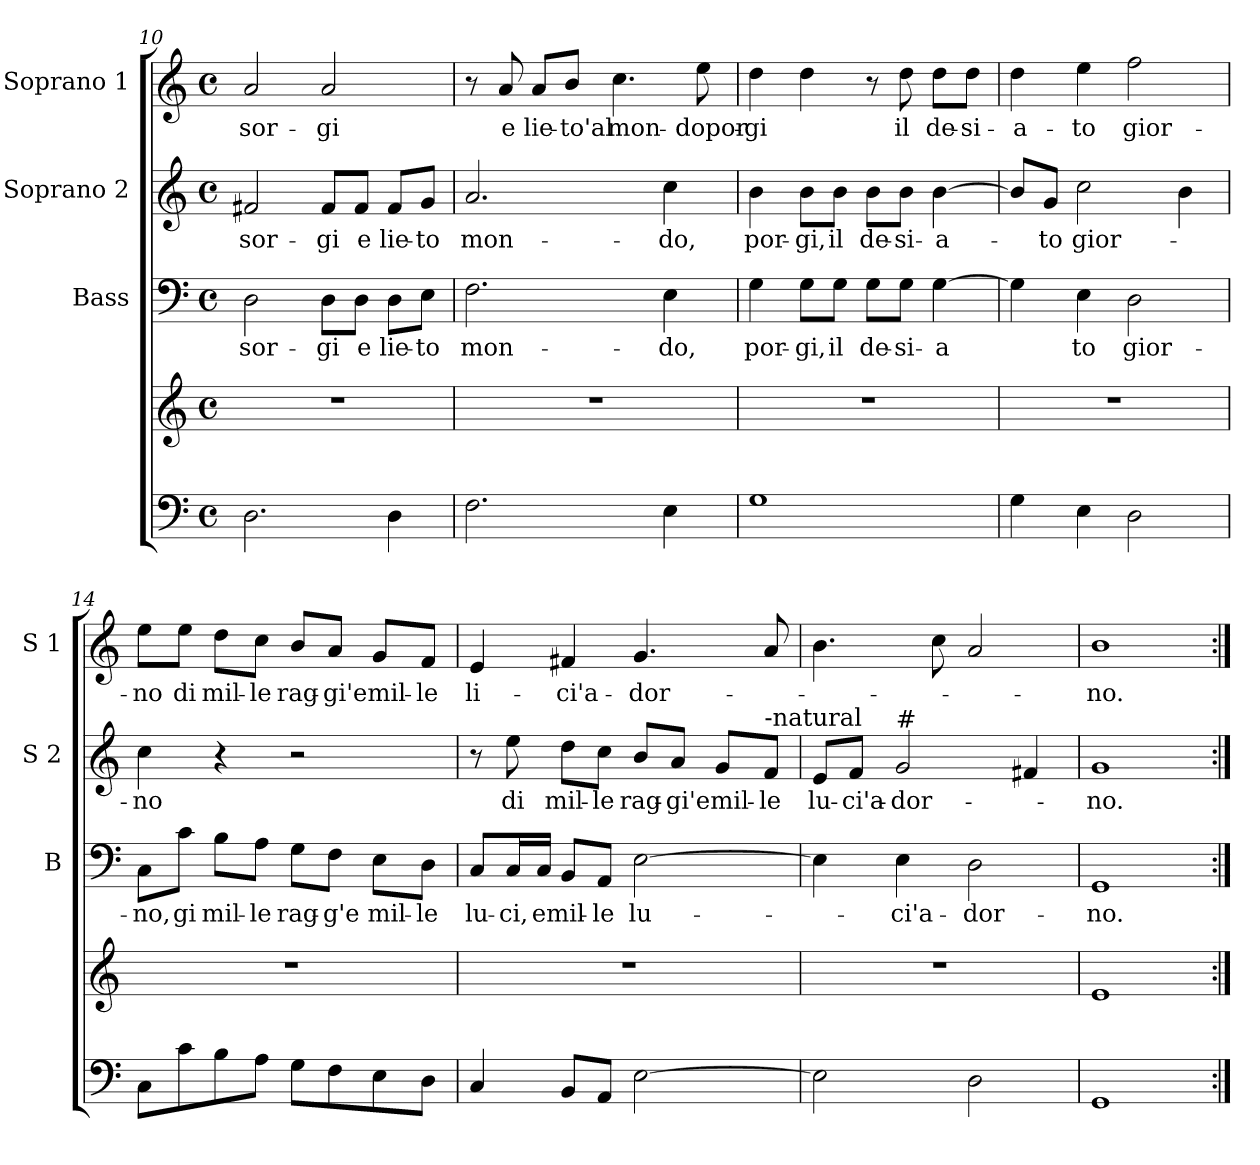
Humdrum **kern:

**kern	**kern	**kern	**text	**kern	**text	**kern	**text
*part4	*part4	*part3	*part3	*part2	*part2	*part1	*part1
*staff5	*staff4	*staff3	*staff3	*staff2	*staff2	*staff1	*staff1
*	*	*I"Bass	*	*I"Soprano 2	*	*I"Soprano 1	*
*	*	*I'B	*	*I'S 2	*	*I'S 1	*
!!LO:PB:g=z
*clefF4	*clefG2	*clefF4	*	*clefG2	*	*clefG2	*
*k[]	*k[]	*k[]	*	*k[]	*	*k[]	*
*C:	*C:	*C:	*	*C:	*	*C:	*
*M4/4	*M4/4	*M4/4	*	*M4/4	*	*M4/4	*
*met(c)	*met(c)	*met(c)	*	*met(c)	*	*met(c)	*
=10	=10	=10	=10	=10	=10	=10	=10
!	!	!	!LO:LY:b	!	!LO:LY:b	!	!LO:LY:b
2.D\	1r	2D\	sor-	2f#X/	sor-	2a/	sor-
!	!	!	!LO:LY:b	!	!LO:LY:b	!	!LO:LY:b
.	.	8D\L	-gi	8f#/L	-gi	2a/	-gi
!	!	!	!LO:LY:b	!	!LO:LY:b	!	!
.	.	8D\J	e	8f#/J	e	.	.
!	!	!	!LO:LY:b	!	!LO:LY:b	!	!
4D\	.	8D\L	lie-	8f#/L	lie-	.	.
!	!	!	!LO:LY:b	!	!LO:LY:b	!	!
.	.	8E\J	-to	8g/J	-to	.	.
=11	=11	=11	=11	=11	=11	=11	=11
!	!	!	!LO:LY:b	!	!LO:LY:b	!	!
2.F\	1r	2.F\	mon-	2.a/	mon-	8r	.
!	!	!	!	!	!	!	!LO:LY:b
.	.	.	.	.	.	8a/	e
!	!	!	!	!	!	!	!LO:LY:b
.	.	.	.	.	.	8a/L	lie-
!	!	!	!	!	!	!	!LO:LY:b
.	.	.	.	.	.	8b/J	-to'al
!	!	!	!	!	!	!	!LO:LY:b
.	.	.	.	.	.	4.cc\	mon-
!	!	!	!LO:LY:b	!	!LO:LY:b	!	!
4E\	.	4E\	-do,	4cc\	-do,	.	.
!	!	!	!	!	!	!	!LO:LY:b
.	.	.	.	.	.	8ee\	-dopor-
=12	=12	=12	=12	=12	=12	=12	=12
!	!	!	!LO:LY:b	!	!LO:LY:b	!	!LO:LY:b
1G	1r	4G\	por-	4b\	por-	4dd\	-gi
!	!	!	!LO:LY:b	!	!LO:LY:b	!	!
.	.	8G\L	-gi,	8b\L	-gi,	4dd\	.
!	!	!	!LO:LY:b	!	!LO:LY:b	!	!
.	.	8G\J	il	8b\J	il	.	.
!	!	!	!LO:LY:b	!	!LO:LY:b	!	!
.	.	8G\L	de-	8b\L	de-	8r	.
!	!	!	!LO:LY:b	!	!LO:LY:b	!	!LO:LY:b
.	.	8G\J	-si-	8b\J	-si-	8dd\	il
!	!	!	!LO:LY:b	!	!LO:LY:b	!	!LO:LY:b
.	.	[4G\	-a	[4b\	-a-	8dd\L	de-
!	!	!	!	!	!	!	!LO:LY:b
.	.	.	.	.	.	8dd\J	-si-
=13	=13	=13	=13	=13	=13	=13	=13
!	!	!	!	!	!	!	!LO:LY:b
4G\	1r	4G\]	.	8b/L]	.	4dd\	-a-
!	!	!	!	!	!LO:LY:b	!	!
.	.	.	.	8g/J	-to	.	.
!	!	!	!LO:LY:b	!	!LO:LY:b	!	!LO:LY:b
4E\	.	4E\	to	2cc\	gior-	4ee\	-to
!	!	!	!LO:LY:b	!	!	!	!LO:LY:b
2D\	.	2D\	gior-	.	.	2ff\	gior-
.	.	.	.	4b\	.	.	.
!!LO:LB:g=z
=14	=14	=14	=14	=14	=14	=14	=14
!	!	!	!LO:LY:b	!	!LO:LY:b	!	!LO:LY:b
8C\L	1r	8C\L	-no,	4cc\	-no	8ee\L	-no
!	!	!	!LO:LY:b	!	!	!	!LO:LY:b
8c\	.	8c\J	gi	.	.	8ee\J	di
!	!	!	!LO:LY:b	!	!	!	!LO:LY:b
8B\	.	8B\L	mil-	4r	.	8dd\L	mil-
!	!	!	!LO:LY:b	!	!	!	!LO:LY:b
8A\J	.	8A\J	-le	.	.	8cc\J	-le
!	!	!	!LO:LY:b	!	!	!	!LO:LY:b
8G\L	.	8G\L	rag-	2r	.	8b/L	rag-
!	!	!	!LO:LY:b	!	!	!	!LO:LY:b
8F\	.	8F\J	-g'e	.	.	8a/J	-gi'e
!	!	!	!LO:LY:b	!	!	!	!LO:LY:b
8E\	.	8E\L	mil-	.	.	8g/L	mil-
!	!	!	!LO:LY:b	!	!	!	!LO:LY:b
8D\J	.	8D\J	-le	.	.	8f/J	-le
=15	=15	=15	=15	=15	=15	=15	=15
!	!	!	!LO:LY:b	!	!	!	!LO:LY:b
4C/	1r	8C/L	lu-	8r	.	4e/	li-
!	!	!	!LO:LY:b	!	!LO:LY:b	!	!
.	.	16C/L	-ci,	8ee\	di	.	.
!	!	!	!LO:LY:b	!	!	!	!
.	.	16C/JJ	emil-	.	.	.	.
!	!	!	!	!	!LO:LY:b	!	!LO:LY:b
8BB/L	.	8BB/L	.	8dd\L	mil-	4f#X/	-ci'a-
!	!	!	!LO:LY:b	!	!LO:LY:b	!	!
8AA/J	.	8AA/J	-le	8cc\J	-le	.	.
!	!	!	!LO:LY:b	!	!LO:LY:b	!	!LO:LY:b
[2E\	.	[2E\	lu-	8b/L	rag-	4.g/	-dor-
!	!	!	!	!	!LO:LY:b	!	!
.	.	.	.	8a/J	-gi'e	.	.
!	!	!	!	!	!LO:LY:b	!	!
.	.	.	.	8g/L	mil-	.	.
!	!	!	!	!LO:TX:a:t=-natural	!	!	!
!	!	!	!	!	!LO:LY:b	!	!
.	.	.	.	8f/J	-le	8a/	.
=16	=16	=16	=16	=16	=16	=16	=16
!	!	!	!	!	!LO:LY:b	!	!
2E\]	1r	4E\]	.	8e/L	lu-	4.b\	.
!	!	!	!	!	!LO:LY:b	!	!
.	.	.	.	8f/J	-ci'a-	.	.
!	!	!	!	!LO:TX:a:t=#	!	!	!
!	!	!	!LO:LY:b	!	!LO:LY:b	!	!
.	.	4E\	-ci'a-	2g/	-dor-	.	.
.	.	.	.	.	.	8cc\	.
!	!	!	!LO:LY:b	!	!	!	!
2D\	.	2D\	-dor-	.	.	2a/	.
.	.	.	.	4f#X/	.	.	.
=17	=17	=17	=17	=17	=17	=17	=17
!	!	!	!LO:LY:b	!	!LO:LY:b	!	!LO:LY:b
1GG	1e	1GG	-no.	1g	-no.	1b	-no.
=:|!	=:|!	=:|!	=:|!	=:|!	=:|!	=:|!	=:|!
*-	*-	*-	*-	*-	*-	*-	*-
